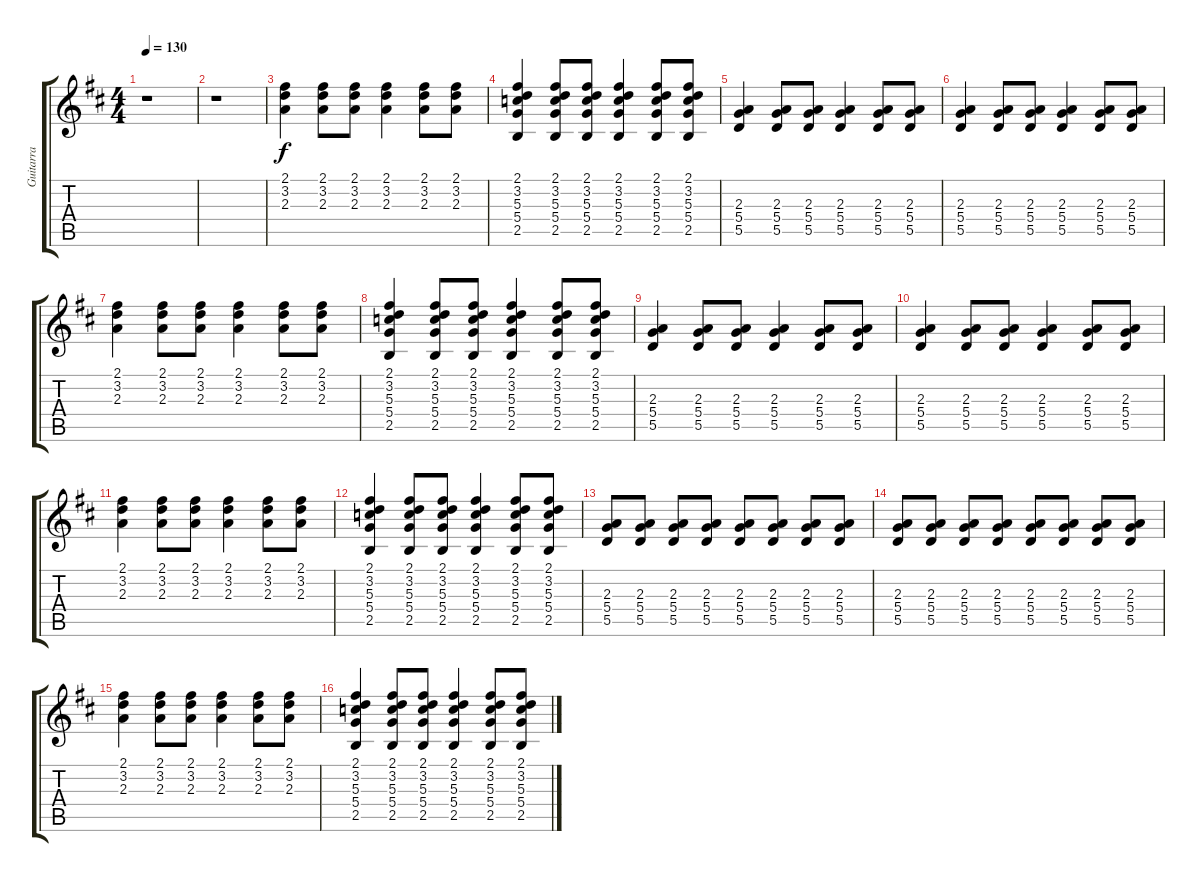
\track ("Guitarra" "Guitarra") {instrument acousticguitarsteel}
\staff {score tabs}
\tuning (E4 B3 G3 D3 A2 E2) {hide}
\ts (4 4)
\tempo 130
\clef g2
\ks d
r.1{dy f} |
r.1 |
(2.1 3.2 2.3).4 (2.1 3.2 2.3).8 (2.1 3.2 2.3).8 (2.1 3.2 2.3).4 (2.1 3.2 2.3).8 (2.1 3.2 2.3).8 |
(2.1 3.2 5.3 5.4 2.5).4 (2.1 3.2 5.3 5.4 2.5).8 (2.1 3.2 5.3 5.4 2.5).8 (2.1 3.2 5.3 5.4 2.5).4 (2.1 3.2 5.3 5.4 2.5).8 (2.1 3.2 5.3 5.4 2.5).8 |
(2.3 5.4 5.5).4 (2.3 5.4 5.5).8 (2.3 5.4 5.5).8 (2.3 5.4 5.5).4 (2.3 5.4 5.5).8 (2.3 5.4 5.5).8 |
(2.3 5.4 5.5).4 (2.3 5.4 5.5).8 (2.3 5.4 5.5).8 (2.3 5.4 5.5).4 (2.3 5.4 5.5).8 (2.3 5.4 5.5).8 |
(2.1 3.2 2.3).4 (2.1 3.2 2.3).8 (2.1 3.2 2.3).8 (2.1 3.2 2.3).4 (2.1 3.2 2.3).8 (2.1 3.2 2.3).8 |
(2.1 3.2 5.3 5.4 2.5).4 (2.1 3.2 5.3 5.4 2.5).8 (2.1 3.2 5.3 5.4 2.5).8 (2.1 3.2 5.3 5.4 2.5).4 (2.1 3.2 5.3 5.4 2.5).8 (2.1 3.2 5.3 5.4 2.5).8 |
(2.3 5.4 5.5).4 (2.3 5.4 5.5).8 (2.3 5.4 5.5).8 (2.3 5.4 5.5).4 (2.3 5.4 5.5).8 (2.3 5.4 5.5).8 |
(2.3 5.4 5.5).4 (2.3 5.4 5.5).8 (2.3 5.4 5.5).8 (2.3 5.4 5.5).4 (2.3 5.4 5.5).8 (2.3 5.4 5.5).8 |
(2.1 3.2 2.3).4 (2.1 3.2 2.3).8 (2.1 3.2 2.3).8 (2.1 3.2 2.3).4 (2.1 3.2 2.3).8 (2.1 3.2 2.3).8 |
(2.1 3.2 5.3 5.4 2.5).4 (2.1 3.2 5.3 5.4 2.5).8 (2.1 3.2 5.3 5.4 2.5).8 (2.1 3.2 5.3 5.4 2.5).4 (2.1 3.2 5.3 5.4 2.5).8 (2.1 3.2 5.3 5.4 2.5).8 |
(2.3 5.4 5.5).8 (2.3 5.4 5.5).8 (2.3 5.4 5.5).8 (2.3 5.4 5.5).8 (2.3 5.4 5.5).8 (2.3 5.4 5.5).8 (2.3 5.4 5.5).8 (2.3 5.4 5.5).8 |
(2.3 5.4 5.5).8 (2.3 5.4 5.5).8 (2.3 5.4 5.5).8 (2.3 5.4 5.5).8 (2.3 5.4 5.5).8 (2.3 5.4 5.5).8 (2.3 5.4 5.5).8 (2.3 5.4 5.5).8 |
(2.1 3.2 2.3).4 (2.1 3.2 2.3).8 (2.1 3.2 2.3).8 (2.1 3.2 2.3).4 (2.1 3.2 2.3).8 (2.1 3.2 2.3).8 |
(2.1 3.2 5.3 5.4 2.5).4 (2.1 3.2 5.3 5.4 2.5).8 (2.1 3.2 5.3 5.4 2.5).8 (2.1 3.2 5.3 5.4 2.5).4 (2.1 3.2 5.3 5.4 2.5).8 (2.1 3.2 5.3 5.4 2.5).8
